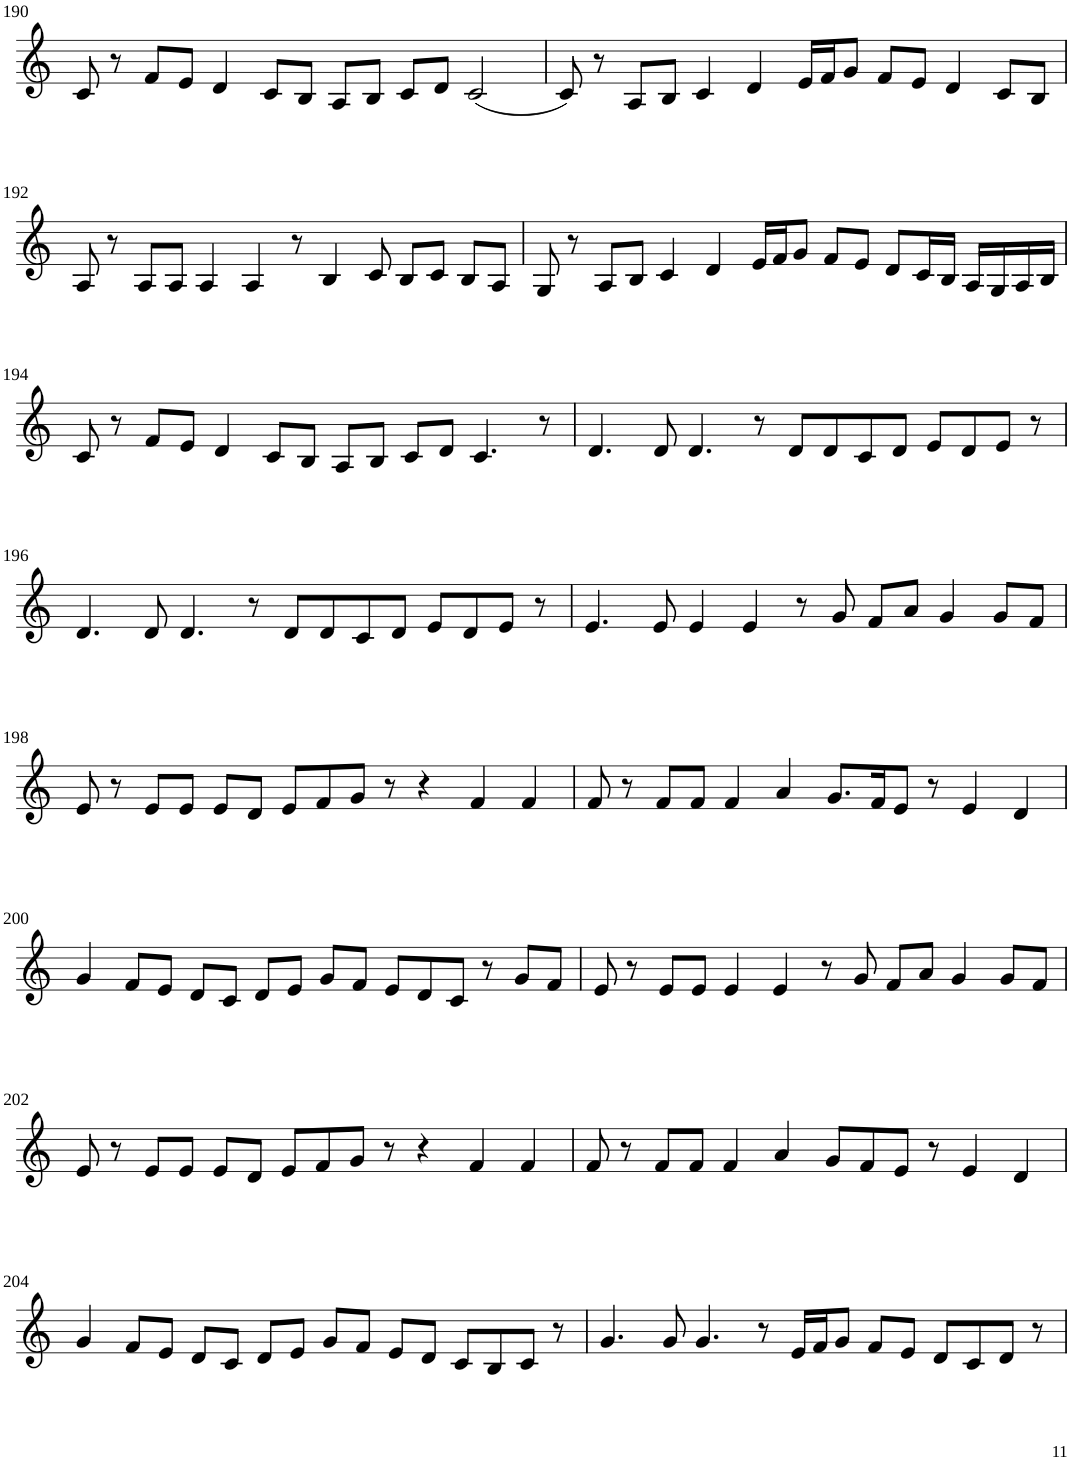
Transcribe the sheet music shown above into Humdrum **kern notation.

**kern
*part1
*staff1
*I"Violin
!!LO:PB:g=z
*clefG2
*k[]
*M8/4
=190
8c/
8r
8f/L
8e/J
4d/
8c/L
8B/J
8A/L
8B/J
8c/L
8d/J
(2c/
=191
8c/)
8r
8A/L
8B/J
4c/
4d/
16e/LL
16f/J
8g/J
8f/L
8e/J
4d/
8c/L
8B/J
!!LO:LB:g=z
=192
8A/
8r
8A/L
8A/J
4A/
4A/
8r
4B/
8c/
8B/L
8c/J
8B/L
8A/J
=193
8G/
8r
8A/L
8B/J
4c/
4d/
16e/LL
16f/J
8g/J
8f/L
8e/J
8d/L
16c/L
16B/JJ
16A/LL
16G/
16A/
16B/JJ
!!LO:LB:g=z
=194
8c/
8r
8f/L
8e/J
4d/
8c/L
8B/J
8A/L
8B/J
8c/L
8d/J
4.c/
8r
=195
4.d/
8d/
4.d/
8r
8d/L
8d/
8c/
8d/J
8e/L
8d/
8e/J
8r
!!LO:LB:g=z
=196
4.d/
8d/
4.d/
8r
8d/L
8d/
8c/
8d/J
8e/L
8d/
8e/J
8r
=197
4.e/
8e/
4e/
4e/
8r
8g/
8f/L
8a/J
4g/
8g/L
8f/J
!!LO:LB:g=z
=198
8e/
8r
8e/L
8e/J
8e/L
8d/J
8e/L
8f/
8g/J
8r
4r
4f/
4f/
=199
8f/
8r
8f/L
8f/J
4f/
4a/
8.g/L
16f/K
8e/J
8r
4e/
4d/
!!LO:LB:g=z
=200
4g/
8f/L
8e/J
8d/L
8c/J
8d/L
8e/J
8g/L
8f/J
8e/L
8d/
8c/J
8r
8g/L
8f/J
=201
8e/
8r
8e/L
8e/J
4e/
4e/
8r
8g/
8f/L
8a/J
4g/
8g/L
8f/J
!!LO:LB:g=z
=202
8e/
8r
8e/L
8e/J
8e/L
8d/J
8e/L
8f/
8g/J
8r
4r
4f/
4f/
=203
8f/
8r
8f/L
8f/J
4f/
4a/
8g/L
8f/
8e/J
8r
4e/
4d/
!!LO:LB:g=z
=204
4g/
8f/L
8e/J
8d/L
8c/J
8d/L
8e/J
8g/L
8f/J
8e/L
8d/J
8c/L
8B/
8c/J
8r
=205
4.g/
8g/
4.g/
8r
16e/LL
16f/J
8g/J
8f/L
8e/J
8d/L
8c/
8d/J
8r
=
*-
